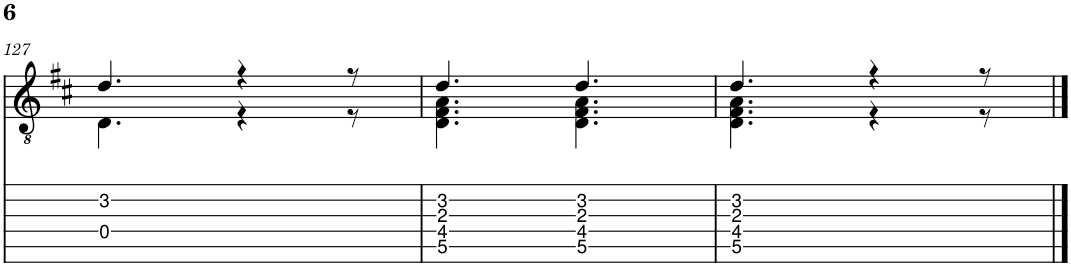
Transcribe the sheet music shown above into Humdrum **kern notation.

**kern	**kern
*part1	*part1
*staff2	*staff1
*I"Classical Guitar	*
!!LO:PB:g=z
*	*clefGv2
*k[f#c#]	*k[f#c#]
*D:	*D:
*M6/8	*M6/8
=127	=127
*^	*^
4.d	4.D	4.d/	4.D\
4r	4r	4r	4r
8r	8r	8r	8r
=128	=128	=128	=128
4.d	4.D 4.F# 4.A	4.d/	4.D\ 4.F#\ 4.A\
4.d	4.D 4.F# 4.A	4.d/	4.D\ 4.F#\ 4.A\
=129	=129	=129	=129
4.d	4.D 4.F# 4.A	4.d/	4.D\ 4.F#\ 4.A\
4r	4r	4r	4r
8r	8r	8r	8r
*v	*v	*	*
*	*v	*v
==	==
*-	*-
